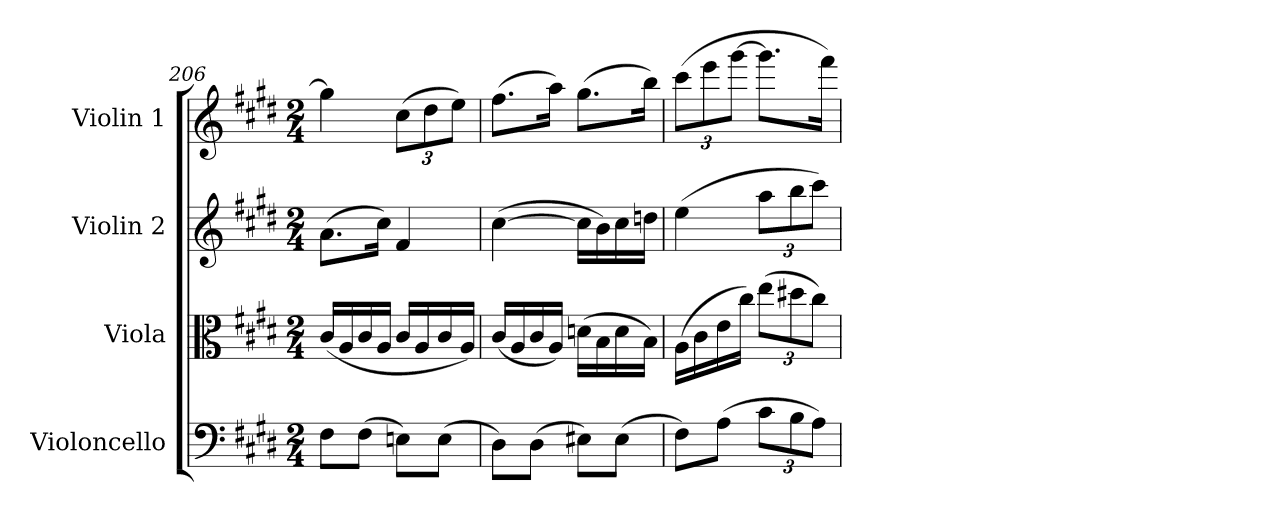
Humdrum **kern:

**kern	**kern	**kern	**kern
*part4	*part3	*part2	*part1
*staff4	*staff3	*staff2	*staff1
*I"Violoncello	*I"Viola	*I"Violin 2	*I"Violin 1
*I'Vc	*I'Vla	*I'Vln	*I'Vln
*clefF4	*clefC3	*clefG2	*clefG2
*k[f#c#g#d#]	*k[f#c#g#d#]	*k[f#c#g#d#]	*k[f#c#g#d#]
*M2/4	*M2/4	*M2/4	*M2/4
=206	=206	=206	=206
8F#\L	(16c#/LL	(8.a\L	4gg#\]
.	16A/	.	.
(8F#\J	16c#/	.	.
.	16A/JJ	16cc#\Jk)	.
*	*	*	*Xbrackettup
8En\L)	16c#/LL	4f#/	(12cc#\L
.	16A/	.	.
.	.	.	12dd#\
(8E\J	16c#/	.	.
.	.	.	12ee\J)
.	16A/JJ)	.	.
!!LO:LB:g=z
=207	=207	=207	=207
8D#\L)	(16c#/LL	([4cc#\	(8.ff#\L
.	16A/	.	.
(8D#\J	16c#/	.	.
.	16A/JJ)	.	16aa\Jk)
8E#X\L)	(16dn\LL	16cc#\LL]	(8.gg#\L
.	16B\	16b\)	.
(8E#\J	16d\	16cc#\	.
.	16B\JJ)	16ddn\JJ	16bb\Jk)
=208	=208	=208	=208
8F#\L)	(16A\LL	(4ee\	(12ccc#\L
.	16c#\	.	.
.	.	.	12eee\
(8A\J	16e\	.	.
.	.	.	[12ggg#\J
.	16cc#\JJ)	.	.
*Xbrackettup	*Xbrackettup	*Xbrackettup	*
12c#\L	(12ee\L	12aa\L	8.ggg#\L]
12B\	12dd#X\	12bb\	.
12A\J)	12cc#\J)	12ccc#\J)	.
.	.	.	16fff#\Jk)
=	=	=	=
*-	*-	*-	*-
